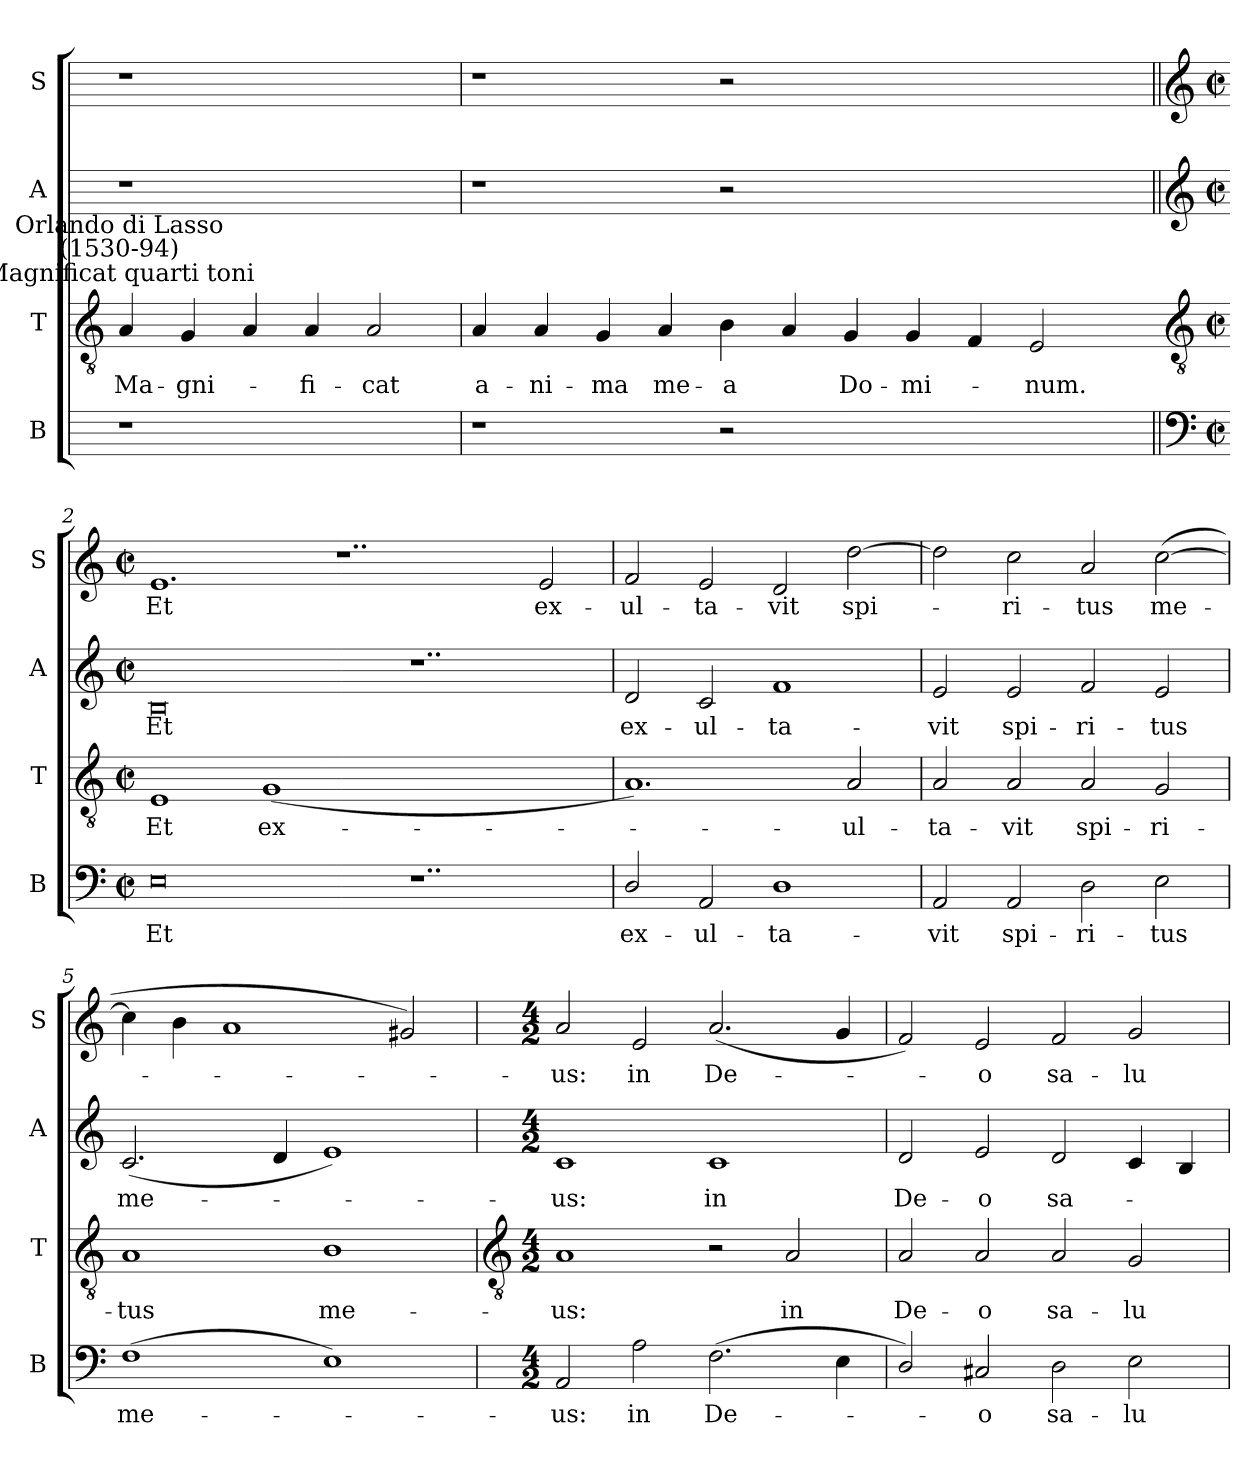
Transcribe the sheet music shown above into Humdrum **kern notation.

**kern	**text	**kern	**text	**kern	**text	**kern	**text
*part4	*part4	*part3	*part3	*part2	*part2	*part1	*part1
*staff4	*staff4	*staff3	*staff3	*staff2	*staff2	*staff1	*staff1
*I"B	*	*I"T	*	*I"A	*	*I"S	*
*I'B	*	*I'T	*	*I'A	*	*I'S	*
*	*	*clefGv2	*	*	*	*	*
*	*	*k[]	*	*	*	*	*
*	*	*C:	*	*	*	*	*
=	=	=	=	=	=	=	=
!	!	!LO:TX:a:cj:t=Magnificat quarti toni	!	!	!	!	!
!	!	!LO:TX:a:cj:t=Orlando di Lasso\n(1530-94)	!	!	!	!	!
!	!	!	!LO:LY:b	!	!	!	!
1r	.	4A	Ma-	1r	.	1r	.
!	!	!	!LO:LY:b	!	!	!	!
.	.	4G	-gni-	.	.	.	.
.	.	4A	.	.	.	.	.
!	!	!	!LO:LY:b	!	!	!	!
.	.	4A	fi-	.	.	.	.
!	!	!	!LO:LY:b	!	!	!	!
2ryy	.	2A	-cat	2ryy	.	2ryy	.
=1	=1	=1	=1	=1	=1	=1	=1
!	!	!	!LO:LY:b	!	!	!	!
1r	.	4A	a-	1r	.	1r	.
!	!	!	!LO:LY:b	!	!	!	!
.	.	4A	-ni-	.	.	.	.
!	!	!	!LO:LY:b	!	!	!	!
.	.	4G	-ma	.	.	.	.
!	!	!	!LO:LY:b	!	!	!	!
.	.	4A	me-	.	.	.	.
!	!	!	!LO:LY:b	!	!	!	!
2r	.	4B	-a	2r	.	2r	.
.	.	4A	.	.	.	.	.
!	!	!	!LO:LY:b	!	!	!	!
1ryy	.	4G	Do-	1ryy	.	1ryy	.
!	!	!	!LO:LY:b	!	!	!	!
.	.	4G	-mi-	.	.	.	.
.	.	4F	.	.	.	.	.
!	!	!	!LO:LY:b	!	!	!	!
.	.	2E	num.	.	.	.	.
4ryy	.	.	.	4ryy	.	4ryy	.
!!LO:LB:g=z
=2||	=2||	=2-	=2||	=2||	=2||	=2||	=2||
*clefF4	*	*clefGv2	*	*clefG2	*	*clefG2	*
*k[]	*	*	*	*k[]	*	*k[]	*
*C:	*	*	*	*C:	*	*C:	*
*M4/2	*	*M4/2	*	*M4/2	*	*M4/2	*
*met(c|)	*	*met(c|)	*	*met(c|)	*	*met(c|)	*
!	!LO:LY:b	!	!LO:LY:b	!	!LO:LY:b	!	!LO:LY:b
0E	Et	1E	Et	0B	Et	1.e	Et
!	!	!	!LO:LY:b	!	!	!	!
.	.	(<1G	ex-	.	.	.	.
.	.	.	.	.	.	1..r	.
1..r	.	1..ryy	.	1..r	.	.	.
!	!	!	!	!	!	!	!LO:LY:b
.	.	.	.	.	.	2e	ex-
=3	=3	=3	=3	=3	=3	=3	=3
!	!LO:LY:b	!	!	!	!LO:LY:b	!	!LO:LY:b
2D/	ex-	1.A)	.	2d	ex-	2f	-ul-
!	!LO:LY:b	!	!	!	!LO:LY:b	!	!LO:LY:b
2AA	-ul-	.	.	2c	-ul-	2e	-ta-
!	!LO:LY:b	!	!	!	!LO:LY:b	!	!LO:LY:b
1D	-ta-	.	.	1f	-ta-	2d	-vit
!	!	!	!LO:LY:b	!	!	!	!LO:LY:b
.	.	2A	ul-	.	.	[2dd	spi-
=4	=4	=4	=4	=4	=4	=4	=4
!	!LO:LY:b	!	!LO:LY:b	!	!LO:LY:b	!	!
2AA	-vit	2A	-ta-	2e	-vit	2dd]	.
!	!LO:LY:b	!	!LO:LY:b	!	!LO:LY:b	!	!LO:LY:b
2AA	spi-	2A	-vit	2e	spi-	2cc	ri-
!	!LO:LY:b	!	!LO:LY:b	!	!LO:LY:b	!	!LO:LY:b
2D	-ri-	2A	spi-	2f	-ri-	2a	-tus
!	!LO:LY:b	!	!LO:LY:b	!	!LO:LY:b	!	!LO:LY:b
2E	-tus	2G	-ri-	2e	-tus	(>[2cc	me-
=5	=5	=5	=5	=5	=5	=5	=5
!	!LO:LY:b	!	!LO:LY:b	!	!LO:LY:b	!	!
(>1F	me-	1A	-tus	(<2.c	me-	4cc]	.
.	.	.	.	.	.	4b	.
.	.	.	.	.	.	1a	.
.	.	.	.	4d	.	.	.
!	!	!	!LO:LY:b	!	!	!	!
1E)	.	1B	me-	1e)	.	.	.
.	.	.	.	.	.	2g#)	.
!!LO:LB:g=z
=6	=6	=6	=6	=6	=6	=6	=6
*	*	*clefGv2	*	*	*	*	*
*M4/2	*	*M4/2	*	*M4/2	*	*M4/2	*
!	!LO:LY:b	!	!LO:LY:b	!	!LO:LY:b	!	!LO:LY:b
2AA	us:	1A	-us:	1c	us:	2a	us:
!	!LO:LY:b	!	!	!	!	!	!LO:LY:b
2A	in	.	.	.	.	2e	in
!	!LO:LY:b	!	!	!	!LO:LY:b	!	!LO:LY:b
(>2.F	De-	2r	.	1c	in	(<2.a	De-
!	!	!	!LO:LY:b	!	!	!	!
.	.	2A	in	.	.	.	.
4E	.	.	.	.	.	4g	.
=7	=7	=7	=7	=7	=7	=7	=7
!	!	!	!LO:LY:b	!	!LO:LY:b	!	!
2D/)	.	2A	De-	2d	De-	2f)	.
!	!LO:LY:b	!	!LO:LY:b	!	!LO:LY:b	!	!LO:LY:b
2C#X	o	2A	-o	2e	-o	2e	o
!	!LO:LY:b	!	!LO:LY:b	!	!LO:LY:b	!	!LO:LY:b
2D	sa-	2A	sa-	2d	sa-	2f	sa-
!	!LO:LY:b	!	!LO:LY:b	!	!	!	!LO:LY:b
2E	-lu-	2G	-lu-	4c	.	2g	-lu-
.	.	.	.	4B	.	.	.
=	=	=	=	=	=	=	=
*-	*-	*-	*-	*-	*-	*-	*-
